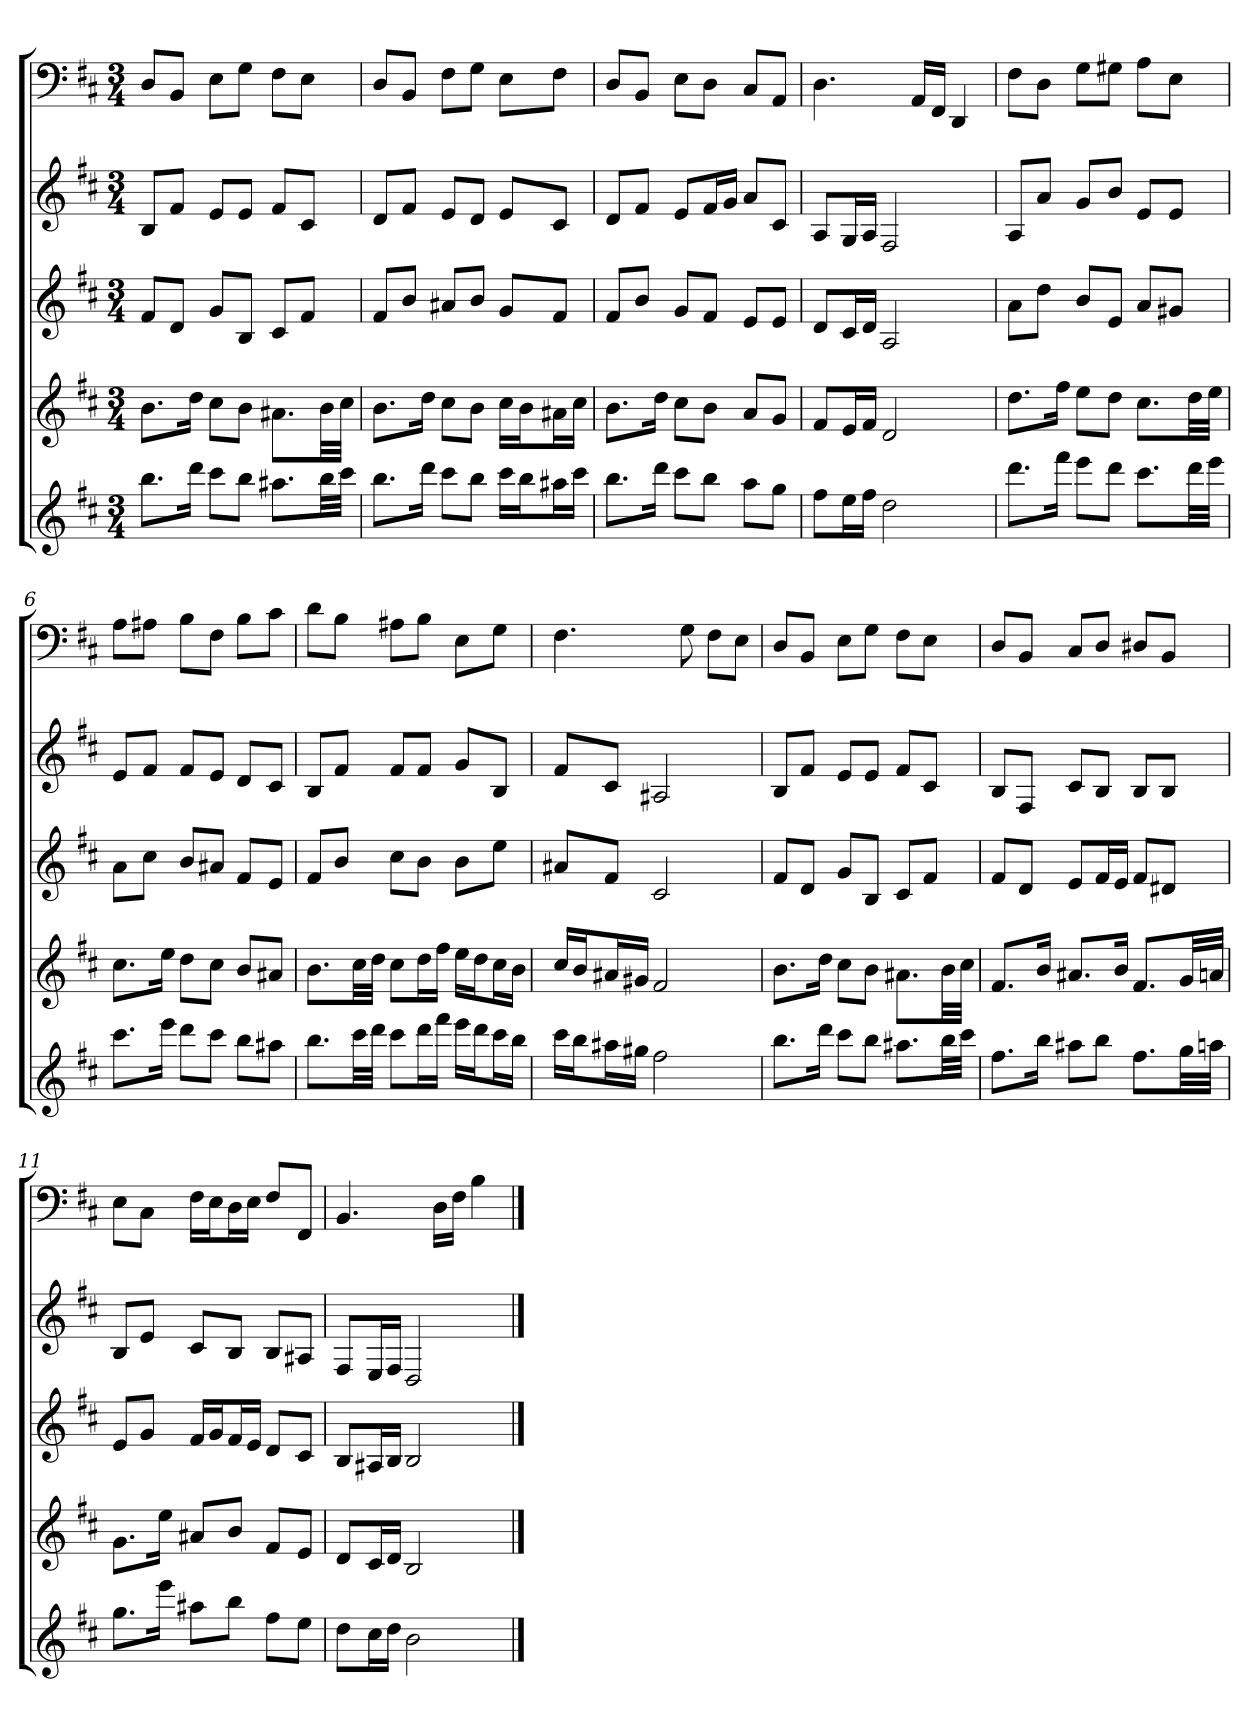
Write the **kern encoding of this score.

**kern	**kern	**kern	**kern	**kern
*part5	*part4	*part3	*part2	*part1
*staff5	*staff4	*staff3	*staff2	*staff1
*k[f#c#]	*k[f#c#]	*k[f#c#]	*k[f#c#]	*k[f#c#]
*b:	*b:	*b:	*b:	*b:
*M3/4	*M3/4	*M3/4	*M3/4	*M3/4
=1	=1	=1	=1	=1
8.bbL	8.bL	8f#L	8BL	8DL
.	.	8dJ	8f#J	8BBJ
16dddJk	16ddJk	.	.	.
8ccc#L	8cc#L	8gL	8eL	8EL
8bbJ	8bJ	8BJ	8eJ	8GJ
8.aa#XL	8.a#XL	8c#L	8f#L	8F#L
.	.	8f#J	8c#J	8EJ
32bbLL	32bLL	.	.	.
32ccc#JJJ	32cc#JJJ	.	.	.
=2	=2	=2	=2	=2
8.bbL	8.bL	8f#L	8dL	8DL
.	.	8bJ	8f#J	8BBJ
16dddJk	16ddJk	.	.	.
8ccc#L	8cc#L	8a#XL	8eL	8F#L
8bbJ	8bJ	8bJ	8dJ	8GJ
16ccc#LL	16cc#LL	8gL	8eL	8EL
16bbJ	16bJ	.	.	.
16aa#XL	16a#XL	8f#J	8c#J	8F#J
16ccc#JJ	16cc#JJ	.	.	.
=3	=3	=3	=3	=3
8.bbL	8.bL	8f#L	8dL	8DL
.	.	8bJ	8f#J	8BBJ
16dddJk	16ddJk	.	.	.
8ccc#L	8cc#L	8gL	8eL	8EL
8bbJ	8bJ	8f#J	16f#L	8DJ
.	.	.	16gJJ	.
8aaL	8aL	8eL	8aL	8C#L
8ggJ	8gJ	8eJ	8c#J	8AAJ
=4	=4	=4	=4	=4
8ff#L	8f#L	8dL	8AL	4.D
16eeL	16eL	16c#L	16GL	.
16ff#JJ	16f#JJ	16dJJ	16AJJ	.
2dd	2d	2A	2F#	.
.	.	.	.	16AALL
.	.	.	.	16FF#JJ
.	.	.	.	4DD
=5	=5	=5	=5	=5
8.dddL	8.ddL	8aL	8AL	8F#L
.	.	8ddJ	8aJ	8DJ
16fff#Jk	16ff#Jk	.	.	.
8eeeL	8eeL	8bL	8gL	8GL
8dddJ	8ddJ	8eJ	8bJ	8G#XJ
8.ccc#L	8.cc#L	8aL	8eL	8AL
.	.	8g#XJ	8eJ	8EJ
32dddLL	32ddLL	.	.	.
32eeeJJJ	32eeJJJ	.	.	.
=6	=6	=6	=6	=6
8.ccc#L	8.cc#L	8aL	8eL	8AL
.	.	8cc#J	8f#J	8A#XJ
16eeeJk	16eeJk	.	.	.
8dddL	8ddL	8bL	8f#L	8BL
8ccc#J	8cc#J	8a#XJ	8eJ	8F#J
8bbL	8bL	8f#L	8dL	8BL
8aa#XJ	8a#XJ	8eJ	8c#J	8c#J
=7	=7	=7	=7	=7
8.bbL	8.bL	8f#L	8BL	8dL
.	.	8bJ	8f#J	8BJ
32ccc#LL	32cc#LL	.	.	.
32dddJJJ	32ddJJJ	.	.	.
8ccc#L	8cc#L	8cc#L	8f#L	8A#XL
16dddL	16ddL	8bJ	8f#J	8BJ
16fff#JJ	16ff#JJ	.	.	.
16eeeLL	16eeLL	8bL	8gL	8EL
16dddJ	16ddJ	.	.	.
16ccc#L	16cc#L	8eeJ	8BJ	8GJ
16bbJJ	16bJJ	.	.	.
=8	=8	=8	=8	=8
16ccc#LL	16cc#LL	8a#XL	8f#L	4.F#
16bbJ	16bJ	.	.	.
16aa#XL	16a#XL	8f#J	8c#J	.
16gg#XJJ	16g#XJJ	.	.	.
2ff#	2f#	2c#	2A#X	.
.	.	.	.	8G
.	.	.	.	8F#L
.	.	.	.	8EJ
=9	=9	=9	=9	=9
8.bbL	8.bL	8f#L	8BL	8DL
.	.	8dJ	8f#J	8BBJ
16dddJk	16ddJk	.	.	.
8ccc#L	8cc#L	8gL	8eL	8EL
8bbJ	8bJ	8BJ	8eJ	8GJ
8.aa#XL	8.a#XL	8c#L	8f#L	8F#L
.	.	8f#J	8c#J	8EJ
32bbLL	32bLL	.	.	.
32ccc#JJJ	32cc#JJJ	.	.	.
=10	=10	=10	=10	=10
8.ff#L	8.f#L	8f#L	8BL	8DL
.	.	8dJ	8F#J	8BBJ
16bbJk	16bJk	.	.	.
8aa#XL	8.a#XL	8eL	8c#L	8C#L
8bbJ	.	16f#L	8BJ	8DJ
.	16bJk	16eJJ	.	.
8.ff#L	8.f#L	8f#L	8BL	8D#XL
.	.	8d#XJ	8BJ	8BBJ
32ggLL	32gLL	.	.	.
32aanJJJ	32anJJJ	.	.	.
=11	=11	=11	=11	=11
8.ggL	8.gL	8eL	8BL	8EL
.	.	8gJ	8eJ	8C#J
16eeeJk	16eeJk	.	.	.
8aa#XL	8a#XL	16f#LL	8c#L	16F#LL
.	.	16gJ	.	16EJ
8bbJ	8bJ	16f#L	8BJ	16DL
.	.	16eJJ	.	16EJJ
8ff#L	8f#L	8dL	8BL	8F#L
8eeJ	8eJ	8c#J	8A#XJ	8FF#J
=12	=12	=12	=12	=12
8ddL	8dL	8BL	8F#L	4.BB
16cc#L	16c#L	16A#XL	16EL	.
16ddJJ	16dJJ	16BJJ	16F#JJ	.
2b	2B	2B	2D	.
.	.	.	.	16DLL
.	.	.	.	16F#JJ
.	.	.	.	4B
==	==	==	==	==
*-	*-	*-	*-	*-
